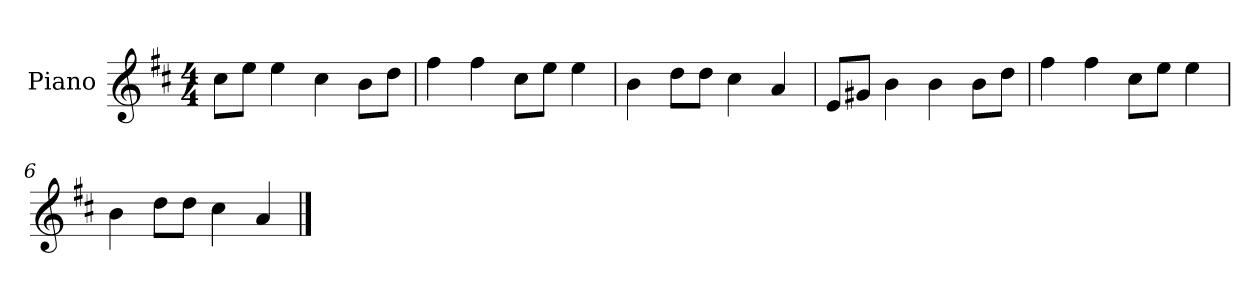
**kern
*part1
*staff1
*I"Piano
*I'P-no
*clefG2
*k[f#c#]
*M4/4
*MM90
=1
8cc#\L
8ee\J
4ee\
4cc#\
8b\L
8dd\J
=2
4ff#\
4ff#\
8cc#\L
8ee\J
4ee\
=3
4b\
8dd\L
8dd\J
4cc#\
4a/
=4
8e/L
8g#X/J
4b\
4b\
8b\L
8dd\J
=5
4ff#\
4ff#\
8cc#\L
8ee\J
4ee\
=6
4b\
8dd\L
8dd\J
4cc#\
4a/
==
*-
